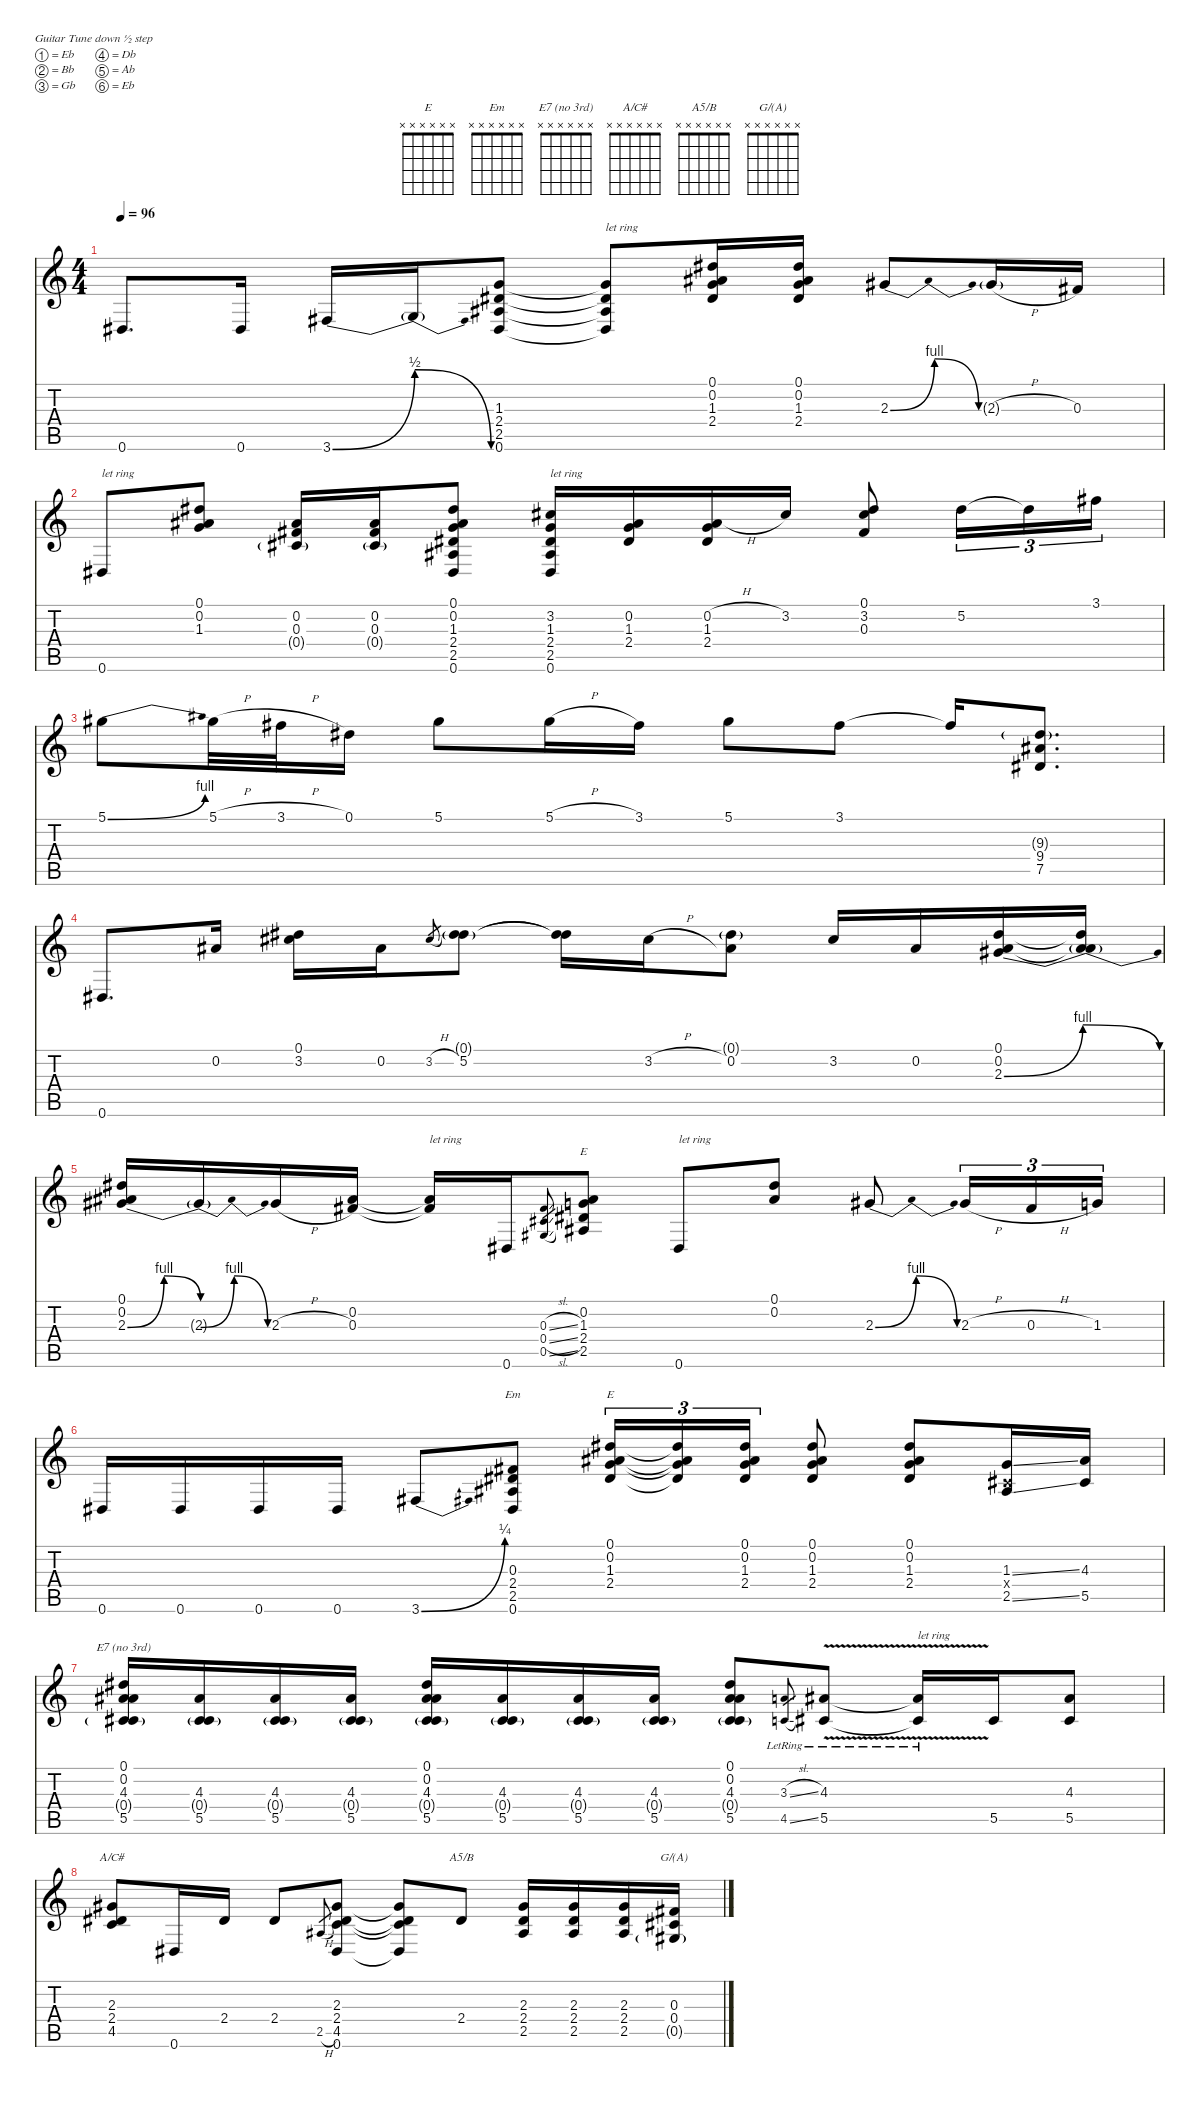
\defaultSystemsLayout 4
\hideDynamics
\bracketExtendMode nobrackets
\singleTrackTrackNamePolicy hidden
\multiTrackTrackNamePolicy hidden
\otherSystemsTrackNameOrientation horizontal
\track ("Guitar" "od.guit.") {defaultSystemsLayout 2 instrument overdrivenguitar}
\staff {score tabs}
\tuning (Eb4 Bb3 Gb3 Db3 Ab2 Eb2)
\chord ("E" x x x x x x)
\chord ("Em" x x x x x x)
\chord ("E7 (no 3rd)" x x x x x x)
\chord ("A/C#" x x x x x x)
\chord ("A5/B" x x x x x x)
\chord ("G/(A)" x x x x x x)
\ts (4 4)
\tempo 96
\clef g2
\ks c
0.6{acc #}.8{d dy f beam Up} 0.6{acc #}.16{beam Up} 3.6{be (bend 0 0 60 2) acc #}.16{beam Up} 3.6{be (release 0 2 60 0) t}.16{beam Up} (1.3 2.4{acc #} 2.5{acc #} 0.6{acc #}).8{beam Up} (1.3{t} 2.4{t acc #} 2.5{t acc #} 0.6{t acc #}).8{txt "let ring" beam Up} (0.1{acc #} 0.2{acc #} 1.3 2.4{acc #}).16{beam Up} (0.1{acc #} 0.2{acc #} 1.3 2.4{acc #}).16{beam Up} 2.3{be (bendrelease 0 0 15 4 30 4 60 0) acc #}.8{beam Up} 2.3{h g acc #}.16{dy ff beam Up} 0.3{acc #}.16{dy f beam Up} |
0.6{acc #}.8{txt "let ring" beam Up} (0.1{acc #} 0.2{acc #} 1.3).8{beam Up} (0.2{acc #} 0.3{acc #} 0.4{g acc #}).16{beam Up} (0.2{acc #} 0.3{acc #} 0.4{g acc #}).16{beam Up} (0.1{acc #} 0.2{acc #} 1.3 2.4{acc #} 2.5{acc #} 0.6{acc #}).8{beam Up} (3.2{acc #} 1.3 2.4{acc #} 2.5{acc #} 0.6{acc #}).16{txt "let ring" dy ff beam Up} (0.2{acc #} 1.3 2.4{acc #}).16{dy f beam Up} (0.2{h acc #} 1.3 2.4{acc #}).16{beam Up} 3.2{acc #}.16{beam Up} (0.1{acc #} 3.2{acc #} 0.3{acc #}).8{dy ff beam Up} 5.2{acc #}.16{tu (3 2) dy f beam Down} 5.2{t acc #}.16{tu (3 2) beam Down} 3.1{acc #}.16{tu (3 2) beam Down} |
5.1{be (bend 0 0 30 4) acc #}.8{beam Down} 5.1{h acc #}.32{beam Down} 3.1{h acc #}.32{beam Down} 0.1{acc #}.16{beam Down} 5.1{acc #}.8{dy ff beam Down} 5.1{h acc #}.16{dy f beam Down} 3.1{acc #}.16{beam Down} 5.1{acc #}.8{dy ff beam Down} 3.1{acc #}.8{beam Down} 3.1{t acc #}.16{dy f beam Up} (9.3{g acc #} 9.4{acc #} 7.5{acc #}).8{d dy ff beam Up} |
0.6{acc #}.8{d dy f beam Up} 0.2{acc #}.16{beam Up} (0.1{acc #} 3.2{acc #}).16{beam Down} 0.2{acc #}.16{beam Down} 3.2{h acc #}.8{gr dy mp beam Up} (0.1{g acc #} 5.2{acc #}).8{dy f beam Down} (0.1{t acc #} 5.2{t acc #}).16{beam Down} 3.2{h acc #}.16{beam Down} (0.1{g acc #} 0.2{acc #}).8{beam Down} 3.2{acc #}.16{dy ff beam Up} 0.2{acc #}.16{dy f beam Up} (0.1{acc #} 0.2{acc #} 2.3{be (bend 0 0 60 4) acc #}).16{beam Up} (0.1{t acc #} 0.2{t acc #} 2.3{be (release 0 4 60 0) t}).16{beam Up} |
(0.1{acc #} 0.2{acc #} 2.3{be (bendrelease 0 0 30 4 30 4 60 0) acc #}).16{beam Up} 2.3{be (bendrelease 0 0 30 4 30 4 60 0) t acc #}.16{beam Up} 2.3{h acc #}.16{beam Up} (0.2{acc #} 0.3{acc #}).16{dy mf beam Up} (0.2{t acc #} 0.3{t acc #}).16{txt "let ring" dy f beam Up} 0.6{acc #}.16{beam Up} (0.3{sl acc #} 0.4{sl acc #} 0.5{sl acc #}).8{gr dy mp beam Up} (0.2{acc #} 1.3 2.4{acc #} 2.5{acc #}).8{ch "E" dy f beam Up} 0.6{acc #}.8{txt "let ring" beam Up} (0.1{acc #} 0.2{acc #}).8{beam Up} 2.3{be (bendrelease 0 0 15 4 30 4 60 0) acc #}.8{dy ff beam Up} 2.3{h acc #}.16{tu (3 2) dy mf beam Up} 0.3{h acc #}.16{tu (3 2) dy f beam Up} 1.3.16{tu (3 2) beam Up} |
0.6{acc #}.16{dy ff beam Up} 0.6{acc #}.16{dy f beam Up} 0.6{acc #}.16{beam Up} 0.6{acc #}.16{beam Up} 3.6{be (bend 0 0 30 1) acc #}.8{beam Up} (0.3{acc #} 2.4{acc #} 2.5{acc #} 0.6{acc #}).8{ch "Em" beam Up} (0.1{acc #} 0.2{acc #} 1.3 2.4{acc #}).16{tu (3 2) ch "E" beam Up} (0.1{t acc #} 0.2{t acc #} 1.3{t} 2.4{t acc #}).16{tu (3 2) beam Up} (0.1{acc #} 0.2{acc #} 1.3 2.4{acc #}).16{tu (3 2) beam Up} (0.1{acc #} 0.2{acc #} 1.3 2.4{acc #}).8{beam Up} (0.1{acc #} 0.2{acc #} 1.3 2.4{acc #}).8{beam Up} (1.3{ss} 0.4{x acc #} 2.5{ss acc #}).16{beam Up} (4.3{acc #} 5.5{acc #}).16{beam Up} |
(0.1{acc #} 0.2{acc #} 4.3{acc #} 0.4{g acc #} 5.5{acc #}).16{ch "E7 (no 3rd)" beam Up} (4.3{acc #} 0.4{g acc #} 5.5{acc #}).16{beam Up} (4.3{acc #} 0.4{g acc #} 5.5{acc #}).16{beam Up} (4.3{acc #} 0.4{g acc #} 5.5{acc #}).16{beam Up} (0.1{acc #} 0.2{acc #} 4.3{acc #} 0.4{g acc #} 5.5{acc #}).16{beam Up} (4.3{acc #} 0.4{g acc #} 5.5{acc #}).16{beam Up} (4.3{acc #} 0.4{g acc #} 5.5{acc #}).16{beam Up} (4.3{acc #} 0.4{g acc #} 5.5{acc #}).16{beam Up} (0.1{acc #} 0.2{acc #} 4.3{acc #} 0.4{g acc #} 5.5{acc #}).8{beam Up} (3.3{sl lr} 4.5{sl lr}).8{gr dy mp beam Up} (4.3{v lr acc #} 5.5{v lr acc #}).8{dy f beam Up} (4.3{v lr t acc #} 5.5{v lr t acc #}).16{txt "let ring" beam Up} 5.5{acc #}.16{beam Up} (4.3{acc #} 5.5{acc #}).8{beam Up} |
(2.3{acc #} 2.4{acc #} 4.5).8{ch "A/C#" dy ff beam Up} 0.6{acc #}.16{dy f beam Up} 2.4{acc #}.16{beam Up} 2.4{acc #}.8{beam Up} 2.5{h acc #}.8{gr dy mp beam Up} (2.3{acc #} 2.4{acc #} 4.5 0.6{acc #}).8{dy f beam Up} (2.3{t acc #} 2.4{t acc #} 4.5{t} 0.6{t acc #}).8{beam Up} 2.4{acc #}.8{ch "A5/B" beam Up} (2.3{acc #} 2.4{acc #} 2.5{acc #}).16{dy ff beam Up} (2.3{acc #} 2.4{acc #} 2.5{acc #}).16{dy f beam Up} (2.3{acc #} 2.4{acc #} 2.5{acc #}).16{beam Up} (0.3{acc #} 0.4{acc #} 0.5{g acc #}).16{ch "G/(A)" beam Up}
